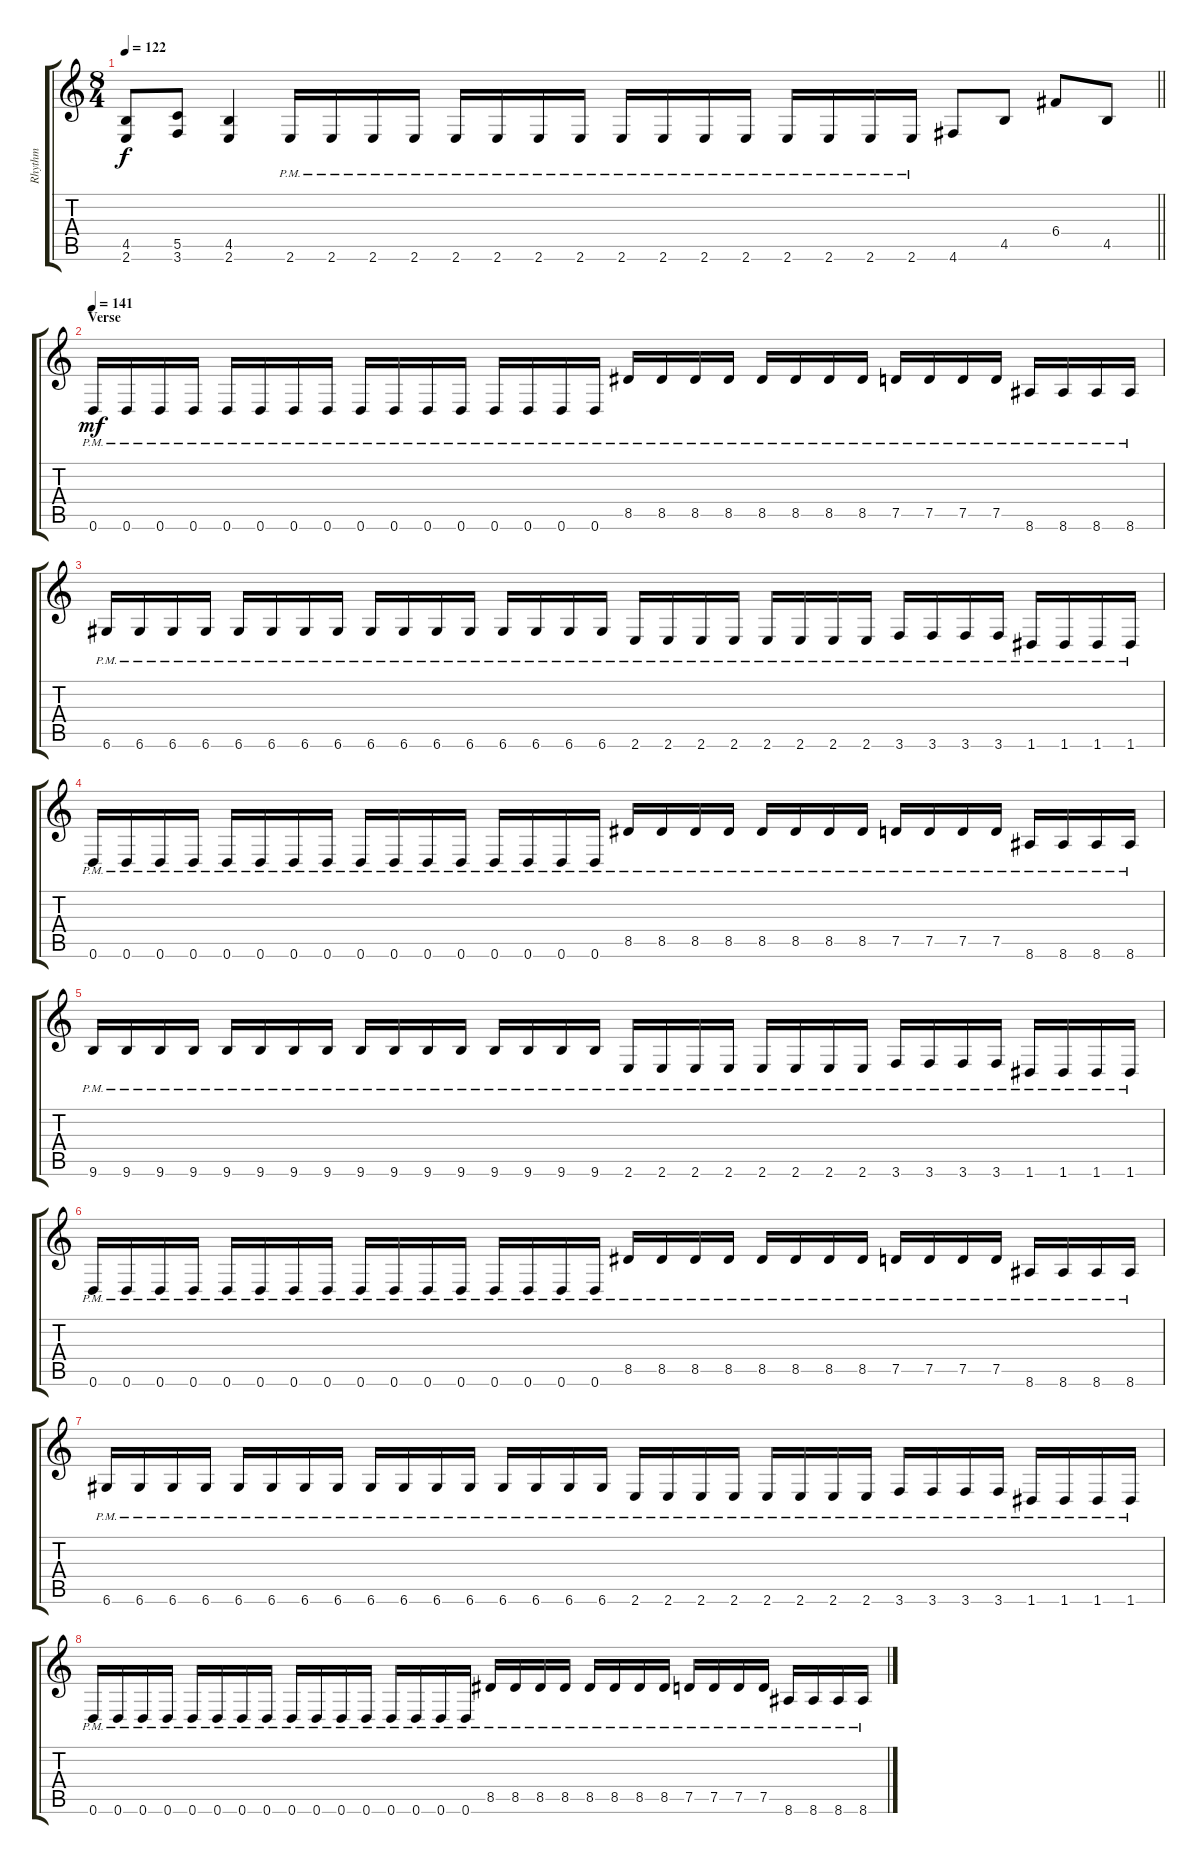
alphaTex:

\track ("Rhythm" "Rhythm") {instrument distortionguitar}
\staff {score tabs}
\tuning (D4 A3 F3 C3 G2 D2) {hide}
\ts (8 4)
\tempo 122
\clef g2
\barLineRight lightlight
\ks c
(4.5 2.6).8{dy f} (5.5 3.6).8 (4.5 2.6).4 2.6{pm}.16 2.6{pm}.16 2.6{pm}.16 2.6{pm}.16 2.6{pm}.16 2.6{pm}.16 2.6{pm}.16 2.6{pm}.16 2.6{pm}.16 2.6{pm}.16 2.6{pm}.16 2.6{pm}.16 2.6{pm}.16 2.6{pm}.16 2.6{pm}.16 2.6{pm}.16 4.6.8 4.5.8 6.4.8 4.5.8 |
\section ("" "Verse")
\tempo 141
0.6{pm}.16{dy mf} 0.6{pm}.16 0.6{pm}.16 0.6{pm}.16 0.6{pm}.16 0.6{pm}.16 0.6{pm}.16 0.6{pm}.16 0.6{pm}.16 0.6{pm}.16 0.6{pm}.16 0.6{pm}.16 0.6{pm}.16 0.6{pm}.16 0.6{pm}.16 0.6{pm}.16 8.5{pm}.16 8.5{pm}.16 8.5{pm}.16 8.5{pm}.16 8.5{pm}.16 8.5{pm}.16 8.5{pm}.16 8.5{pm}.16 7.5{pm}.16 7.5{pm}.16 7.5{pm}.16 7.5{pm}.16 8.6{pm}.16 8.6{pm}.16 8.6{pm}.16 8.6{pm}.16 |
6.6{pm}.16 6.6{pm}.16 6.6{pm}.16 6.6{pm}.16 6.6{pm}.16 6.6{pm}.16 6.6{pm}.16 6.6{pm}.16 6.6{pm}.16 6.6{pm}.16 6.6{pm}.16 6.6{pm}.16 6.6{pm}.16 6.6{pm}.16 6.6{pm}.16 6.6{pm}.16 2.6{pm}.16 2.6{pm}.16 2.6{pm}.16 2.6{pm}.16 2.6{pm}.16 2.6{pm}.16 2.6{pm}.16 2.6{pm}.16 3.6{pm}.16 3.6{pm}.16 3.6{pm}.16 3.6{pm}.16 1.6{pm}.16 1.6{pm}.16 1.6{pm}.16 1.6{pm}.16 |
0.6{pm}.16 0.6{pm}.16 0.6{pm}.16 0.6{pm}.16 0.6{pm}.16 0.6{pm}.16 0.6{pm}.16 0.6{pm}.16 0.6{pm}.16 0.6{pm}.16 0.6{pm}.16 0.6{pm}.16 0.6{pm}.16 0.6{pm}.16 0.6{pm}.16 0.6{pm}.16 8.5{pm}.16 8.5{pm}.16 8.5{pm}.16 8.5{pm}.16 8.5{pm}.16 8.5{pm}.16 8.5{pm}.16 8.5{pm}.16 7.5{pm}.16 7.5{pm}.16 7.5{pm}.16 7.5{pm}.16 8.6{pm}.16 8.6{pm}.16 8.6{pm}.16 8.6{pm}.16 |
9.6{pm}.16 9.6{pm}.16 9.6{pm}.16 9.6{pm}.16 9.6{pm}.16 9.6{pm}.16 9.6{pm}.16 9.6{pm}.16 9.6{pm}.16 9.6{pm}.16 9.6{pm}.16 9.6{pm}.16 9.6{pm}.16 9.6{pm}.16 9.6{pm}.16 9.6{pm}.16 2.6{pm}.16 2.6{pm}.16 2.6{pm}.16 2.6{pm}.16 2.6{pm}.16 2.6{pm}.16 2.6{pm}.16 2.6{pm}.16 3.6{pm}.16 3.6{pm}.16 3.6{pm}.16 3.6{pm}.16 1.6{pm}.16 1.6{pm}.16 1.6{pm}.16 1.6{pm}.16 |
0.6{pm}.16 0.6{pm}.16 0.6{pm}.16 0.6{pm}.16 0.6{pm}.16 0.6{pm}.16 0.6{pm}.16 0.6{pm}.16 0.6{pm}.16 0.6{pm}.16 0.6{pm}.16 0.6{pm}.16 0.6{pm}.16 0.6{pm}.16 0.6{pm}.16 0.6{pm}.16 8.5{pm}.16 8.5{pm}.16 8.5{pm}.16 8.5{pm}.16 8.5{pm}.16 8.5{pm}.16 8.5{pm}.16 8.5{pm}.16 7.5{pm}.16 7.5{pm}.16 7.5{pm}.16 7.5{pm}.16 8.6{pm}.16 8.6{pm}.16 8.6{pm}.16 8.6{pm}.16 |
6.6{pm}.16 6.6{pm}.16 6.6{pm}.16 6.6{pm}.16 6.6{pm}.16 6.6{pm}.16 6.6{pm}.16 6.6{pm}.16 6.6{pm}.16 6.6{pm}.16 6.6{pm}.16 6.6{pm}.16 6.6{pm}.16 6.6{pm}.16 6.6{pm}.16 6.6{pm}.16 2.6{pm}.16 2.6{pm}.16 2.6{pm}.16 2.6{pm}.16 2.6{pm}.16 2.6{pm}.16 2.6{pm}.16 2.6{pm}.16 3.6{pm}.16 3.6{pm}.16 3.6{pm}.16 3.6{pm}.16 1.6{pm}.16 1.6{pm}.16 1.6{pm}.16 1.6{pm}.16 |
0.6{pm}.16 0.6{pm}.16 0.6{pm}.16 0.6{pm}.16 0.6{pm}.16 0.6{pm}.16 0.6{pm}.16 0.6{pm}.16 0.6{pm}.16 0.6{pm}.16 0.6{pm}.16 0.6{pm}.16 0.6{pm}.16 0.6{pm}.16 0.6{pm}.16 0.6{pm}.16 8.5{pm}.16 8.5{pm}.16 8.5{pm}.16 8.5{pm}.16 8.5{pm}.16 8.5{pm}.16 8.5{pm}.16 8.5{pm}.16 7.5{pm}.16 7.5{pm}.16 7.5{pm}.16 7.5{pm}.16 8.6{pm}.16 8.6{pm}.16 8.6{pm}.16 8.6{pm}.16
